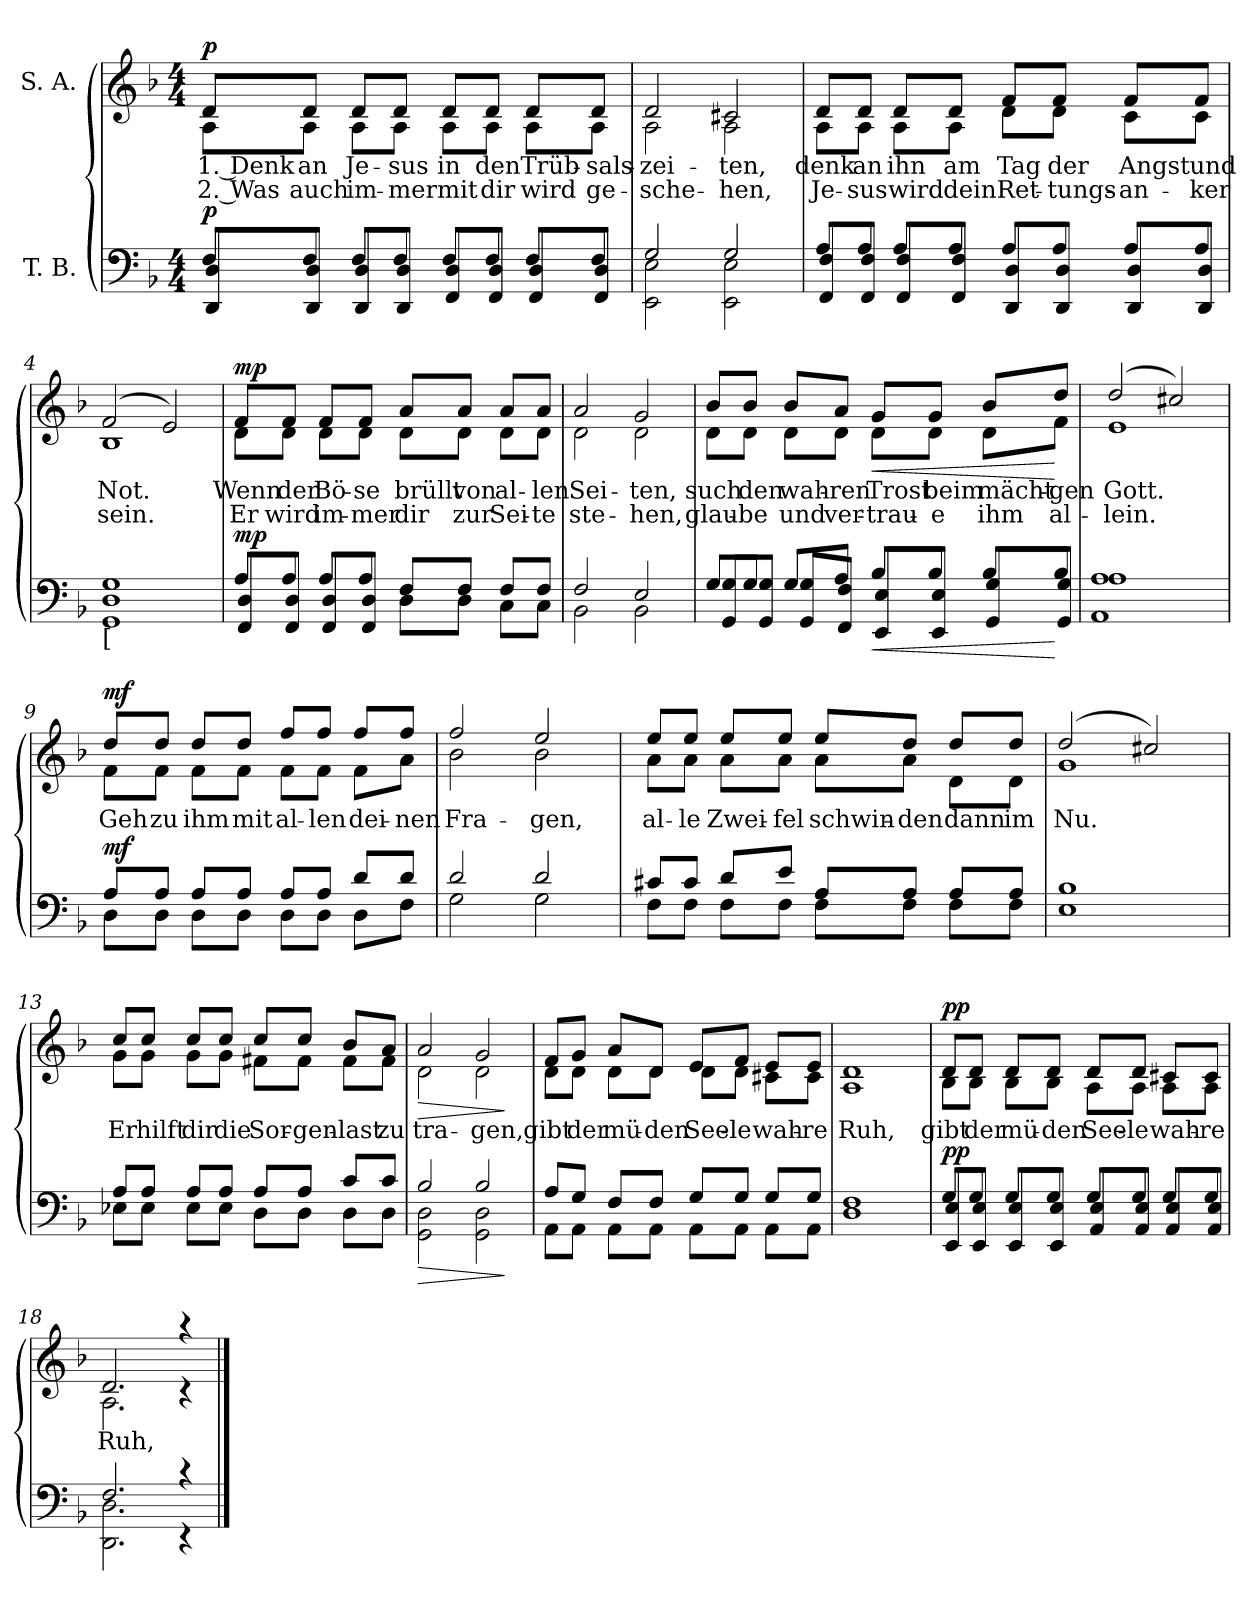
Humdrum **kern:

**kern	**dynam	**kern	**text	**text	**dynam
*part2	*part2	*part1	*part1	*part1	*part1
*staff2	*staff2	*staff1	*staff1	*staff1	*staff1
*I"T. B.	*	*I"S. A.	*	*	*
*clefF4	*	*clefG2	*	*	*
*k[b-]	*	*k[b-]	*	*	*
*d:	*	*d:	*	*	*
*M4/4	*	*M4/4	*	*	*
=1	=1	=1	=1	=1	=1
*^	*	*	*	*	*
!	!	!	!LO:TX:a:B:t=Adagio	!	!	!
!	!	!LO:DY:a	!	!LO:LY:b	!LO:LY:b	!LO:DY:a
*	*	*	*^	*	*	*
8F/L	8DD/ 8D/L	p	8d/L	8A\L	1. Denk	2. Was	p
!	!	!	!	!	!LO:LY:b	!LO:LY:b	!
8F/J	8DD/ 8D/J	.	8d/J	8A\J	an	auch	.
!	!	!	!	!	!LO:LY:b	!LO:LY:b	!
8F/L	8DD/ 8D/L	.	8d/L	8A\L	Je-	im-	.
!	!	!	!	!	!LO:LY:b	!LO:LY:b	!
8F/J	8DD/ 8D/J	.	8d/J	8A\J	-sus	-mer	.
!	!	!	!	!	!LO:LY:b	!LO:LY:b	!
8F/L	8FF/ 8D/L	.	8d/L	8A\L	in	mit	.
!	!	!	!	!	!LO:LY:b	!LO:LY:b	!
8F/J	8FF/ 8D/J	.	8d/J	8A\J	den	dir	.
!	!	!	!	!	!LO:LY:b	!LO:LY:b	!
8F/L	8FF/ 8D/L	.	8d/L	8A\L	Trüb-	wird	.
!	!	!	!	!	!LO:LY:b	!LO:LY:b	!
8F/J	8FF/ 8D/J	.	8d/J	8A\J	-sals-	ge-	.
=2	=2	=2	=2	=2	=2	=2	=2
!	!	!	!	!	!LO:LY:b	!LO:LY:b	!
2G/	2EE\ 2E\	.	2d/	2A\	-zei-	-sche-	.
!	!	!	!	!	!LO:LY:b	!LO:LY:b	!
2G/	2EE\ 2E\	.	2c#X/	2A\	-ten,	-hen,	.
=3	=3	=3	=3	=3	=3	=3	=3
!	!	!	!	!	!LO:LY:b	!LO:LY:b	!
8A/L	8FF/ 8F/L	.	8d/L	8A\L	denk	Je-	.
!	!	!	!	!	!LO:LY:b	!LO:LY:b	!
8A/J	8FF/ 8F/J	.	8d/J	8A\J	an	-sus	.
!	!	!	!	!	!LO:LY:b	!LO:LY:b	!
8A/L	8FF/ 8F/L	.	8d/L	8A\L	ihn	wird	.
!	!	!	!	!	!LO:LY:b	!LO:LY:b	!
8A/J	8FF/ 8F/J	.	8d/J	8A\J	am	dein	.
!	!	!	!	!	!LO:LY:b	!LO:LY:b	!
8A/L	8DD/ 8D/L	.	8f/L	8d\L	Tag	Ret-	.
!	!	!	!	!	!LO:LY:b	!LO:LY:b	!
8A/J	8DD/ 8D/J	.	8f/J	8d\J	der	-tungs-	.
!	!	!	!	!	!LO:LY:b	!LO:LY:b	!
8A/L	8DD/ 8D/L	.	8f/L	8c\L	Angst	-an-	.
!	!	!	!	!	!LO:LY:b	!LO:LY:b	!
8A/J	8DD/ 8D/J	.	8f/J	8c\J	und	-ker	.
!!LO:LB:g=z	!!
=4	=4	=4	=4	=4	=4	=4	=4
!LO:TX:b:t=[	!	!	!	!	!	!	!
!	!	!	!	!	!LO:LY:b	!LO:LY:b	!
1G	1GG 1D	.	(2f/	1B-	Not.	sein.	.
.	.	.	2e/)	.	.	.	.
=5	=5	=5	=5	=5	=5	=5	=5
!	!	!LO:DY:a	!	!	!LO:LY:b	!LO:LY:b	!LO:DY:a
8A/L	8FF/ 8D/L	mp	8f/L	8d\L	Wenn	Er	mp
!	!	!	!	!	!LO:LY:b	!LO:LY:b	!
8A/J	8FF/ 8D/J	.	8f/J	8d\J	der	wird	.
!	!	!	!	!	!LO:LY:b	!LO:LY:b	!
8A/L	8FF/ 8D/L	.	8f/L	8d\L	Bö-	im-	.
!	!	!	!	!	!LO:LY:b	!LO:LY:b	!
8A/J	8FF/ 8D/J	.	8f/J	8d\J	-se	-mer	.
!	!	!	!	!	!LO:LY:b	!LO:LY:b	!
8F/L	8D\L	.	8a/L	8d\L	brüllt	dir	.
!	!	!	!	!	!LO:LY:b	!LO:LY:b	!
8F/J	8D\J	.	8a/J	8d\J	von	zur	.
!	!	!	!	!	!LO:LY:b	!LO:LY:b	!
8F/L	8C\L	.	8a/L	8d\L	al-	Sei-	.
!	!	!	!	!	!LO:LY:b	!LO:LY:b	!
8F/J	8C\J	.	8a/J	8d\J	-len	-te	.
=6	=6	=6	=6	=6	=6	=6	=6
!	!	!	!	!	!LO:LY:b	!LO:LY:b	!
2F/	2BB-\	.	2a/	2d\	Sei-	ste-	.
!	!	!	!	!	!LO:LY:b	!LO:LY:b	!
2E/	2BB-\	.	2g/	2d\	-ten,	-hen,	.
=7	=7	=7	=7	=7	=7	=7	=7
!	!	!	!	!	!LO:LY:b	!LO:LY:b	!
8G/L	8GG/ 8G/L	.	8b-/L	8d\L	such	glau-	.
!	!	!	!	!	!LO:LY:b	!LO:LY:b	!
8G/J	8GG/ 8G/J	.	8b-/J	8d\J	den	-be	.
!	!	!	!	!	!LO:LY:b	!LO:LY:b	!
8G/L	8GG/ 8G/L	.	8b-/L	8d\L	wah-	und	.
!	!	!	!	!	!LO:LY:b	!LO:LY:b	!
8A/J	8FF/ 8F/J	.	8a/J	8d\J	-ren	ver-	.
!	!	!LO:HP:b	!	!	!LO:LY:b	!LO:LY:b	!LO:HP:b
8B-/L	8EE/ 8E/L	<	8g/L	8d\L	Trost	-trau-	<
!	!	!	!	!	!LO:LY:b	!LO:LY:b	!
8B-/J	8EE/ 8E/J	.	8g/J	8d\J	beim	-e	.
!	!	!	!	!	!LO:LY:b	!LO:LY:b	!
8B-/L	8GG/ 8G/L	.	8b-/L	8d\L	mächt-	ihm	.
!	!	!	!	!	!LO:LY:b	!LO:LY:b	!
8B-/J	8GG/ 8G/J	[	8dd/J	8f\J	-gen	al-	[
!!LO:LB:g=z	!!
=8	=8	=8	=8	=8	=8	=8	=8
!	!	!	!	!	!LO:LY:b	!LO:LY:b	!
1A	1AA 1A	.	(2dd/	1e	Gott.	-lein.	.
.	.	.	2cc#X/)	.	.	.	.
=9	=9	=9	=9	=9	=9	=9	=9
!	!	!LO:DY:a	!	!	!LO:LY:b	!	!LO:DY:a
8A/L	8D\L	mf	8dd/L	8f\L	Geh	.	mf
!	!	!	!	!	!LO:LY:b	!	!
8A/J	8D\J	.	8dd/J	8f\J	zu	.	.
!	!	!	!	!	!LO:LY:b	!	!
8A/L	8D\L	.	8dd/L	8f\L	ihm	.	.
!	!	!	!	!	!LO:LY:b	!	!
8A/J	8D\J	.	8dd/J	8f\J	mit	.	.
!	!	!	!	!	!LO:LY:b	!	!
8A/L	8D\L	.	8ff/L	8f\L	al-	.	.
!	!	!	!	!	!LO:LY:b	!	!
8A/J	8D\J	.	8ff/J	8f\J	-len	.	.
!	!	!	!	!	!LO:LY:b	!	!
8d/L	8D\L	.	8ff/L	8f\L	dei-	.	.
!	!	!	!	!	!LO:LY:b	!	!
8d/J	8F\J	.	8ff/J	8a\J	-nen	.	.
=10	=10	=10	=10	=10	=10	=10	=10
!	!	!	!	!	!LO:LY:b	!	!
2d/	2G\	.	2ff/	2b-\	Fra-	.	.
!	!	!	!	!	!LO:LY:b	!	!
2d/	2G\	.	2ee/	2b-\	-gen,	.	.
=11	=11	=11	=11	=11	=11	=11	=11
!	!	!	!	!	!LO:LY:b	!	!
8c#X/L	8F\L	.	8ee/L	8a\L	al-	.	.
!	!	!	!	!	!LO:LY:b	!	!
8c#/J	8F\J	.	8ee/J	8a\J	-le	.	.
!	!	!	!	!	!LO:LY:b	!	!
8d/L	8F\L	.	8ee/L	8a\L	Zwei-	.	.
!	!	!	!	!	!LO:LY:b	!	!
8e/J	8F\J	.	8ee/J	8a\J	-fel	.	.
!	!	!	!	!	!LO:LY:b	!	!
8A/L	8F\L	.	8ee/L	8a\L	schwin-	.	.
!	!	!	!	!	!LO:LY:b	!	!
8A/J	8F\J	.	8dd/J	8a\J	-den	.	.
!	!	!	!	!	!LO:LY:b	!	!
8A/L	8F\L	.	8dd/L	8d\L	dann	.	.
!	!	!	!	!	!LO:LY:b	!	!
8A/J	8F\J	.	8dd/J	8d\J	im	.	.
!!LO:LB:g=z	!!
=12	=12	=12	=12	=12	=12	=12	=12
!	!	!	!	!	!LO:LY:b	!	!
1B-	1E	.	(2dd/	1g	Nu.	.	.
.	.	.	2cc#X/)	.	.	.	.
=13	=13	=13	=13	=13	=13	=13	=13
!	!	!	!	!	!LO:LY:b	!	!
8A/L	8E-X\L	.	8cc/L	8g\L	Er	.	.
!	!	!	!	!	!LO:LY:b	!	!
8A/J	8E-\J	.	8cc/J	8g\J	hilft	.	.
!	!	!	!	!	!LO:LY:b	!	!
8A/L	8E-\L	.	8cc/L	8g\L	dir	.	.
!	!	!	!	!	!LO:LY:b	!	!
8A/J	8E-\J	.	8cc/J	8g\J	die	.	.
!	!	!	!	!	!LO:LY:b	!	!
8A/L	8D\L	.	8cc/L	8f#X\L	Sor-	.	.
!	!	!	!	!	!LO:LY:b	!	!
8A/J	8D\J	.	8cc/J	8f#\J	-gen-	.	.
!	!	!	!	!	!LO:LY:b	!	!
8c/L	8D\L	.	8b-/L	8f#\L	-last	.	.
!	!	!	!	!	!LO:LY:b	!	!
8c/J	8D\J	.	8a/J	8f#\J	zu	.	.
=14	=14	=14	=14	=14	=14	=14	=14
!	!	!LO:HP:b	!	!	!LO:LY:b	!	!LO:HP:b
2B-/	2GG\ 2D\	>	2a/	2d\	tra-	.	>
!	!	!	!	!	!LO:LY:b	!	!
2B-/	2GG\ 2D\	.	2g/	2d\	-gen,	.	.
*v	*v	*	*	*	*	*	*
*	*	*v	*v	*	*	*
.	]	.	.	.	]
=15	=15	=15	=15	=15	=15
*^	*	*	*	*	*
!	!	!	!	!LO:LY:b	!	!
*	*	*	*^	*	*	*
8A/L	8AA\L	.	8f/L	8d\L	gibt	.	.
!	!	!	!	!	!LO:LY:b	!	!
8G/J	8AA\J	.	8g/J	8d\J	der	.	.
!	!	!	!	!	!LO:LY:b	!	!
8F/L	8AA\L	.	8a/L	8d\L	mü-	.	.
!	!	!	!	!	!LO:LY:b	!	!
8F/J	8AA\J	.	8d/J	8d\J	-den	.	.
!	!	!	!	!	!LO:LY:b	!	!
8G/L	8AA\L	.	8e/L	8d\L	See-	.	.
!	!	!	!	!	!LO:LY:b	!	!
8G/J	8AA\J	.	8f/J	8d\J	-le	.	.
!	!	!	!	!	!LO:LY:b	!	!
8G/L	8AA\L	.	8e/L	8c#X\L	wah-	.	.
!	!	!	!	!	!LO:LY:b	!	!
8G/J	8AA\J	.	8e/J	8c#\J	-re	.	.
!!LO:PB:g=z	!!
=16	=16	=16	=16	=16	=16	=16	=16
!	!	!	!	!	!LO:LY:b	!	!
1F	1D	.	1d	1A	Ruh,	.	.
=17	=17	=17	=17	=17	=17	=17	=17
!	!	!LO:DY:a	!	!	!LO:LY:b	!	!LO:DY:a
8G/L	8EE/ 8E/L	pp	8d/L	8B-\L	gibt	.	pp
!	!	!	!	!	!LO:LY:b	!	!
8G/J	8EE/ 8E/J	.	8d/J	8B-\J	der	.	.
!	!	!	!	!	!LO:LY:b	!	!
8G/L	8EE/ 8E/L	.	8d/L	8B-\L	mü-	.	.
!	!	!	!	!	!LO:LY:b	!	!
8G/J	8EE/ 8E/J	.	8d/J	8B-\J	-den	.	.
!	!	!	!	!	!LO:LY:b	!	!
8G/L	8AA/ 8E/L	.	8d/L	8A\L	See-	.	.
!	!	!	!	!	!LO:LY:b	!	!
8G/J	8AA/ 8E/J	.	8d/J	8A\J	-le	.	.
!	!	!	!	!	!LO:LY:b	!	!
8G/L	8AA/ 8E/L	.	8c#X/L	8A\L	wah-	.	.
!	!	!	!	!	!LO:LY:b	!	!
8G/J	8AA/ 8E/J	.	8c#/J	8A\J	-re	.	.
=18	=18	=18	=18	=18	=18	=18	=18
!	!	!	!	!	!LO:LY:b	!	!
2.F/	2.DD\ 2.D\	.	2.d/	2.A\	Ruh,	.	.
4rc	4rEE	.	4raa	4rc	.	.	.
*v	*v	*	*	*	*	*	*
*	*	*v	*v	*	*	*
==	==	==	==	==	==
*-	*-	*-	*-	*-	*-
